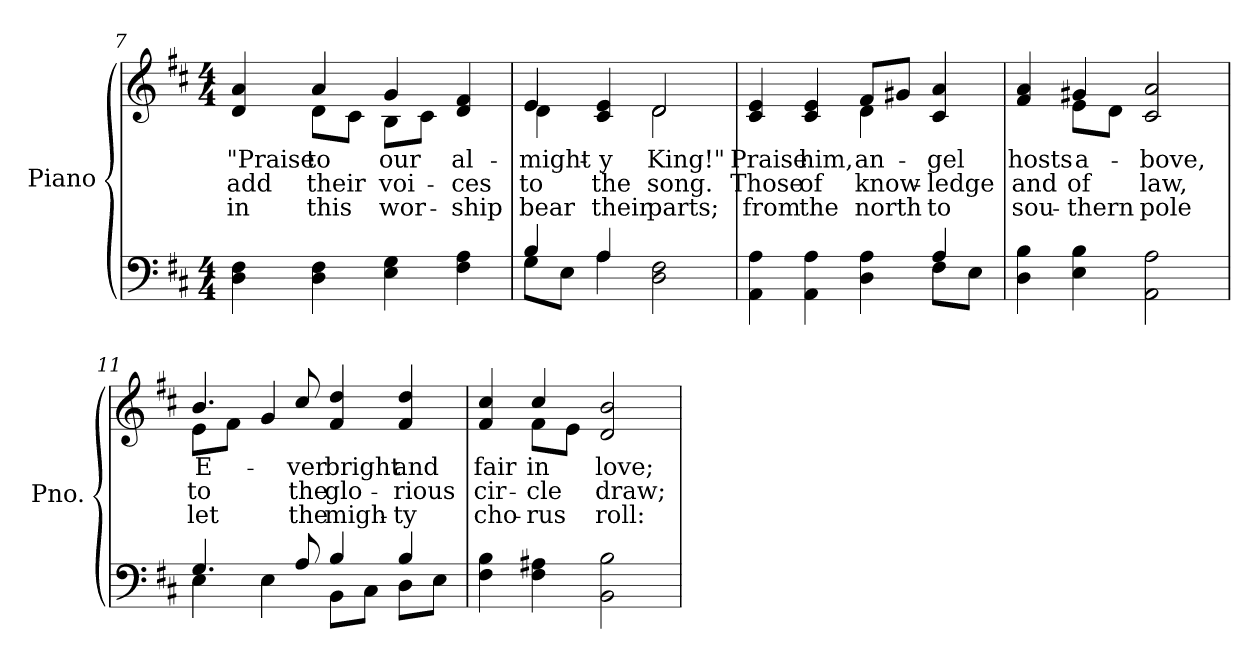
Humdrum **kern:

**kern	**kern	**text	**text	**text
*part2	*part1	*part1	*part1	*part1
*staff2	*staff1	*staff1	*staff1	*staff1
*I"Piano	*I"Piano	*	*	*
*I'Pno.	*I'Pno.	*	*	*
!!LO:LB:g=z
*clefF4	*clefG2	*	*	*
*k[f#c#]	*k[f#c#]	*	*	*
*D:	*D:	*	*	*
*M4/4	*M4/4	*	*	*
=7	=7	=7	=7	=7
!	!	!LO:LY:b:color=#000000	!LO:LY:b:color=#000000	!LO:LY:b:color=#000000
*	*^	*	*	*
4Di\ 4F#i	4di/ 4ai	4ryy	"Praise	add	in
!	!	!	!LO:LY:b:color=#000000	!LO:LY:b:color=#000000	!LO:LY:b:color=#000000
4Di\ 4F#i	4ai/	8di\L	to	their	this
.	.	8c#i\J	.	.	.
!	!	!	!LO:LY:b:color=#000000	!LO:LY:b:color=#000000	!LO:LY:b:color=#000000
4Ei\ 4Gi	4gi/	8Bi\L	our	voi-	wor-
.	.	8c#i\J	.	.	.
!	!	!	!LO:LY:b:color=#000000	!LO:LY:b:color=#000000	!LO:LY:b:color=#000000
4F#i\ 4Ai	4di/ 4f#i	4ryy	al-	-ces	-ship
=8	=8	=8	=8	=8	=8
*^	*	*	*	*	*
!	!	!	!	!LO:LY:b:color=#000000	!LO:LY:b:color=#000000	!LO:LY:b:color=#000000
4Bi/	8Gi\L	4ei/	4di\	-might-	to	bear
.	8Ei\J	.	.	.	.	.
!	!	!	!	!LO:LY:b:color=#000000	!LO:LY:b:color=#000000	!LO:LY:b:color=#000000
4Ai/	4Ai\	4c#i/ 4ei	4ryy	-y	the	their
!	!	!	!	!LO:LY:b:color=#000000	!LO:LY:b:color=#000000	!LO:LY:b:color=#000000
2Di\ 2F#i	2ryy	2di/	2di\	King!"	song.	parts;
=9	=9	=9	=9	=9	=9	=9
!	!	!	!	!LO:LY:b:color=#000000	!LO:LY:b:color=#000000	!LO:LY:b:color=#000000
4AAi\ 4Ai	2ryy	4c#i/ 4ei	2ryy	Praise	Those	from
!	!	!	!	!LO:LY:b:color=#000000	!LO:LY:b:color=#000000	!LO:LY:b:color=#000000
4AAi\ 4Ai	.	4c#i/ 4ei	.	him,	of	the
!	!	!	!	!LO:LY:b:color=#000000	!LO:LY:b:color=#000000	!LO:LY:b:color=#000000
4Di\ 4Ai	4ryy	8f#i/L	4di\	an-	know-	north
.	.	8g#Xi/J	.	.	.	.
!	!	!	!	!LO:LY:b:color=#000000	!LO:LY:b:color=#000000	!LO:LY:b:color=#000000
4Ai/	8F#i\L	4c#i/ 4ai	4ryy	-gel	-ledge	to
.	8Ei\J	.	.	.	.	.
*v	*v	*	*	*	*	*
!!LO:LB:g=z	!!
=10	=10	=10	=10	=10	=10
*^	*	*	*	*	*
!	!	!	!	!LO:LY:b:color=#000000	!LO:LY:b:color=#000000	!LO:LY:b:color=#000000
*v	*v	*	*	*	*	*
4Di\ 4Bi	4f#i/ 4ai	4ryy	hosts	and	sou-
!	!	!	!LO:LY:b:color=#000000	!LO:LY:b:color=#000000	!LO:LY:b:color=#000000
4Ei\ 4Bi	4g#Xi/	8ei\L	a-	of	-thern
.	.	8di\J	.	.	.
!	!	!	!LO:LY:b:color=#000000	!LO:LY:b:color=#000000	!LO:LY:b:color=#000000
2AAi\ 2Ai	2c#i/ 2ai	2ryy	-bove,	law,	pole
=11	=11	=11	=11	=11	=11
*^	*	*	*	*	*
!	!	!	!	!LO:LY:b:color=#000000	!LO:LY:b:color=#000000	!LO:LY:b:color=#000000
4.Gi/	4Ei\	4.bi/	8ei\L	E-	to	let
.	.	.	8f#i\J	.	.	.
.	4Ei\	.	4gi/	.	.	.
!	!	!	!	!LO:LY:b:color=#000000	!LO:LY:b:color=#000000	!LO:LY:b:color=#000000
8Ai/	.	8cc#i/	.	-ver	the	the
!	!	!	!	!LO:LY:b:color=#000000	!LO:LY:b:color=#000000	!LO:LY:b:color=#000000
4Bi/	8BBi\L	4f#i/ 4ddi	2ryy	bright	glo-	migh-
.	8C#i\J	.	.	.	.	.
!	!	!	!	!LO:LY:b:color=#000000	!LO:LY:b:color=#000000	!LO:LY:b:color=#000000
4Bi/	8Di\L	4f#i/ 4ddi	.	and	-rious	-ty
.	8Ei\J	.	.	.	.	.
*v	*v	*	*	*	*	*
=12	=12	=12	=12	=12	=12
*^	*	*	*	*	*
!	!	!	!	!LO:LY:b:color=#000000	!LO:LY:b:color=#000000	!LO:LY:b:color=#000000
*v	*v	*	*	*	*	*
4F#i\ 4Bi	4f#i/ 4cc#i	4ryy	fair	cir-	cho-
!	!	!	!LO:LY:b:color=#000000	!LO:LY:b:color=#000000	!LO:LY:b:color=#000000
4F#i\ 4A#Xi	4cc#i/	8f#i\L	in	-cle	-rus
.	.	8ei\J	.	.	.
!	!	!	!LO:LY:b:color=#000000	!LO:LY:b:color=#000000	!LO:LY:b:color=#000000
2BBi\ 2Bi	2di/ 2bi	2ryy	love;	draw;	roll:
*	*v	*v	*	*	*
=	=	=	=	=
*-	*-	*-	*-	*-
